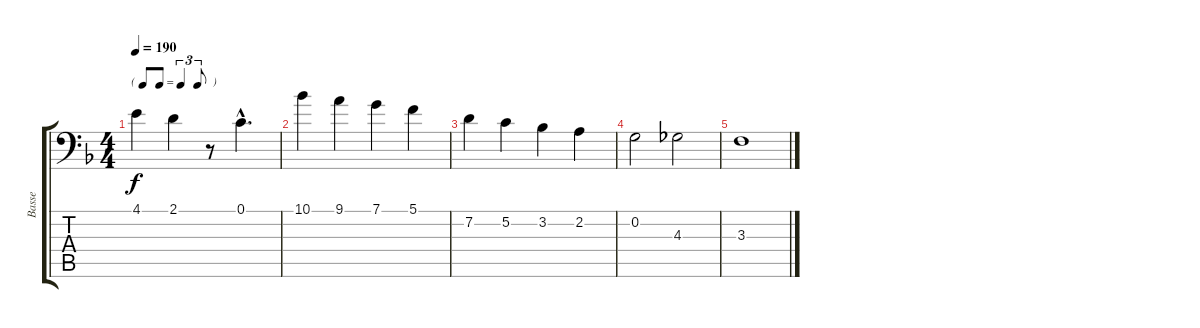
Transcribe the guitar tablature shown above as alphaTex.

\track ("Basse" "Basse") {instrument acousticguitarnylon}
\staff {score tabs}
\tuning (C3 G2 D2 A1 E1 B0) {hide}
\ts (4 4)
\tf triplet8th
\tempo 190
\clef f4
\ks f
4.1.4{dy f} 2.1.4 r.8 0.1{hac}.4{d} |
10.1.4 9.1.4 7.1.4 5.1.4 |
7.2.4 5.2.4 3.2.4 2.2.4 |
0.2.2 4.3.2 |
3.3.1
